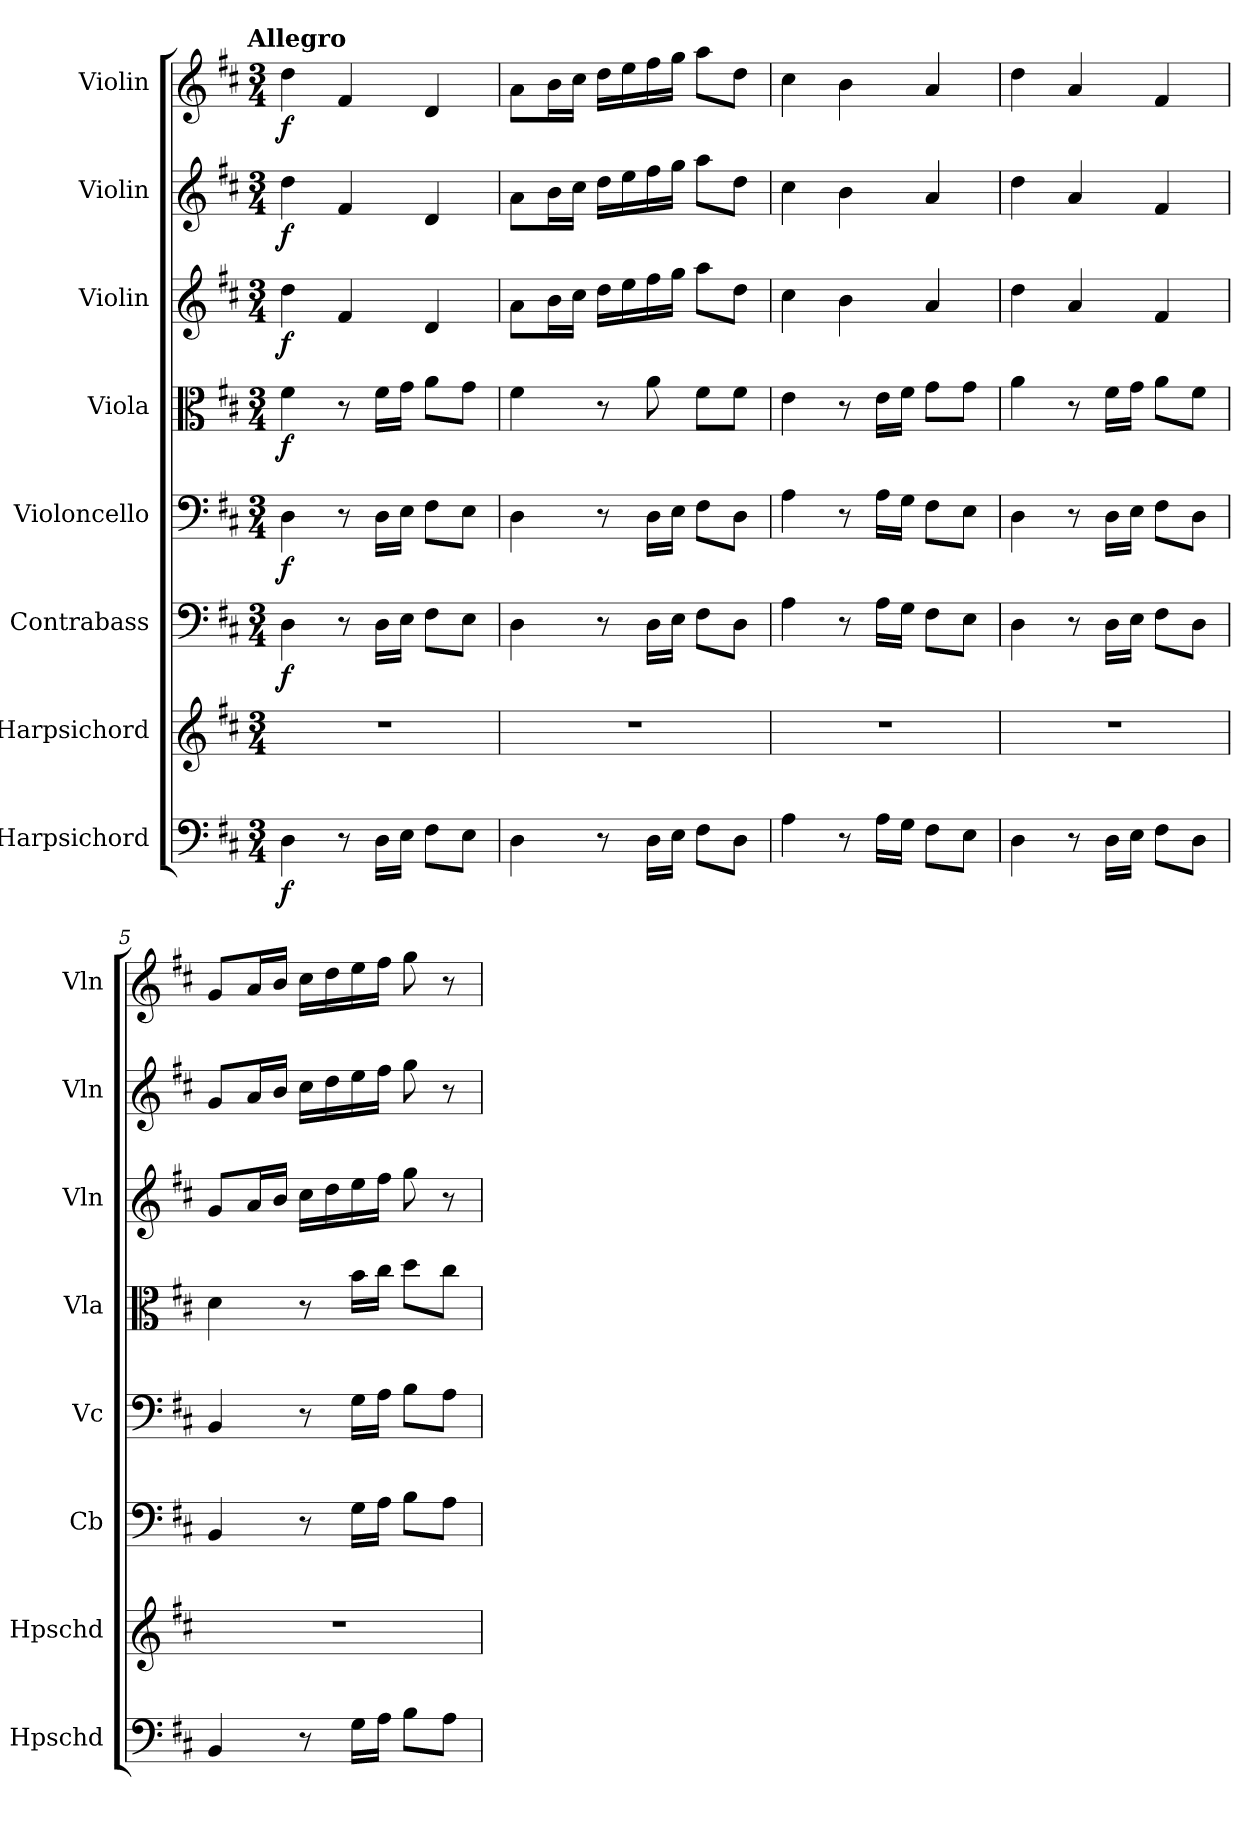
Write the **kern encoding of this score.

**kern	**dynam	**kern	**kern	**dynam	**kern	**dynam	**kern	**dynam	**kern	**dynam	**kern	**dynam	**kern	**dynam
*part8	*part8	*part7	*part6	*part6	*part5	*part5	*part4	*part4	*part3	*part3	*part2	*part2	*part1	*part1
*staff8	*staff8	*staff7	*staff6	*staff6	*staff5	*staff5	*staff4	*staff4	*staff3	*staff3	*staff2	*staff2	*staff1	*staff1
*I"Harpsichord	*	*I"Harpsichord	*I"Contrabass	*	*I"Violoncello	*	*I"Viola	*	*I"Violin	*	*I"Violin	*	*I"Violin	*
*I'Hpschd	*	*I'Hpschd	*I'Cb	*	*I'Vc	*	*I'Vla	*	*I'Vln	*	*I'Vln	*	*I'Vln	*
*clefF4	*	*clefG2	*clefF4	*	*clefF4	*	*clefC3	*	*clefG2	*	*clefG2	*	*clefG2	*
*k[f#c#]	*	*k[f#c#]	*k[f#c#]	*	*k[f#c#]	*	*k[f#c#]	*	*k[f#c#]	*	*k[f#c#]	*	*k[f#c#]	*
!!LO:TX:omd:t=Allegro
*M3/4	*	*M3/4	*M3/4	*	*M3/4	*	*M3/4	*	*M3/4	*	*M3/4	*	*M3/4	*
*MM120	*	*MM120	*MM120	*	*MM120	*	*MM120	*	*MM120	*	*MM120	*	*MM120	*
=1	=1	=1	=1	=1	=1	=1	=1	=1	=1	=1	=1	=1	=1	=1
4D\	f	2.r	4D\	f	4D\	f	4f#\	f	4dd\	f	4dd\	f	4dd\	f
8r	.	.	8r	.	8r	.	8r	.	4f#/	.	4f#/	.	4f#/	.
16D\LL	.	.	16D\LL	.	16D\LL	.	16f#\LL	.	.	.	.	.	.	.
16E\JJ	.	.	16E\JJ	.	16E\JJ	.	16g\JJ	.	.	.	.	.	.	.
8F#\L	.	.	8F#\L	.	8F#\L	.	8a\L	.	4d/	.	4d/	.	4d/	.
8E\J	.	.	8E\J	.	8E\J	.	8g\J	.	.	.	.	.	.	.
=2	=2	=2	=2	=2	=2	=2	=2	=2	=2	=2	=2	=2	=2	=2
4D\	.	2.r	4D\	.	4D\	.	4f#\	.	8a\L	.	8a\L	.	8a\L	.
.	.	.	.	.	.	.	.	.	16b\L	.	16b\L	.	16b\L	.
.	.	.	.	.	.	.	.	.	16cc#\JJ	.	16cc#\JJ	.	16cc#\JJ	.
8r	.	.	8r	.	8r	.	8r	.	16dd\LL	.	16dd\LL	.	16dd\LL	.
.	.	.	.	.	.	.	.	.	16ee\	.	16ee\	.	16ee\	.
16D\LL	.	.	16D\LL	.	16D\LL	.	8a\	.	16ff#\	.	16ff#\	.	16ff#\	.
16E\JJ	.	.	16E\JJ	.	16E\JJ	.	.	.	16gg\JJ	.	16gg\JJ	.	16gg\JJ	.
8F#\L	.	.	8F#\L	.	8F#\L	.	8f#\L	.	8aa\L	.	8aa\L	.	8aa\L	.
8D\J	.	.	8D\J	.	8D\J	.	8f#\J	.	8dd\J	.	8dd\J	.	8dd\J	.
=3	=3	=3	=3	=3	=3	=3	=3	=3	=3	=3	=3	=3	=3	=3
4A\	.	2.r	4A\	.	4A\	.	4e\	.	4cc#\	.	4cc#\	.	4cc#\	.
8r	.	.	8r	.	8r	.	8r	.	4b\	.	4b\	.	4b\	.
16A\LL	.	.	16A\LL	.	16A\LL	.	16e\LL	.	.	.	.	.	.	.
16G\JJ	.	.	16G\JJ	.	16G\JJ	.	16f#\JJ	.	.	.	.	.	.	.
8F#\L	.	.	8F#\L	.	8F#\L	.	8g\L	.	4a/	.	4a/	.	4a/	.
8E\J	.	.	8E\J	.	8E\J	.	8g\J	.	.	.	.	.	.	.
=4	=4	=4	=4	=4	=4	=4	=4	=4	=4	=4	=4	=4	=4	=4
4D\	.	2.r	4D\	.	4D\	.	4a\	.	4dd\	.	4dd\	.	4dd\	.
8r	.	.	8r	.	8r	.	8r	.	4a/	.	4a/	.	4a/	.
16D\LL	.	.	16D\LL	.	16D\LL	.	16f#\LL	.	.	.	.	.	.	.
16E\JJ	.	.	16E\JJ	.	16E\JJ	.	16g\JJ	.	.	.	.	.	.	.
8F#\L	.	.	8F#\L	.	8F#\L	.	8a\L	.	4f#/	.	4f#/	.	4f#/	.
8D\J	.	.	8D\J	.	8D\J	.	8f#\J	.	.	.	.	.	.	.
=5	=5	=5	=5	=5	=5	=5	=5	=5	=5	=5	=5	=5	=5	=5
4BB/	.	2.r	4BB/	.	4BB/	.	4d\	.	8g/L	.	8g/L	.	8g/L	.
.	.	.	.	.	.	.	.	.	16a/L	.	16a/L	.	16a/L	.
.	.	.	.	.	.	.	.	.	16b/JJ	.	16b/JJ	.	16b/JJ	.
8r	.	.	8r	.	8r	.	8r	.	16cc#\LL	.	16cc#\LL	.	16cc#\LL	.
.	.	.	.	.	.	.	.	.	16dd\	.	16dd\	.	16dd\	.
16G\LL	.	.	16G\LL	.	16G\LL	.	16b\LL	.	16ee\	.	16ee\	.	16ee\	.
16A\JJ	.	.	16A\JJ	.	16A\JJ	.	16cc#\JJ	.	16ff#\JJ	.	16ff#\JJ	.	16ff#\JJ	.
8B\L	.	.	8B\L	.	8B\L	.	8dd\L	.	8gg\	.	8gg\	.	8gg\	.
8A\J	.	.	8A\J	.	8A\J	.	8cc#\J	.	8r	.	8r	.	8r	.
=	=	=	=	=	=	=	=	=	=	=	=	=	=	=
*-	*-	*-	*-	*-	*-	*-	*-	*-	*-	*-	*-	*-	*-	*-
